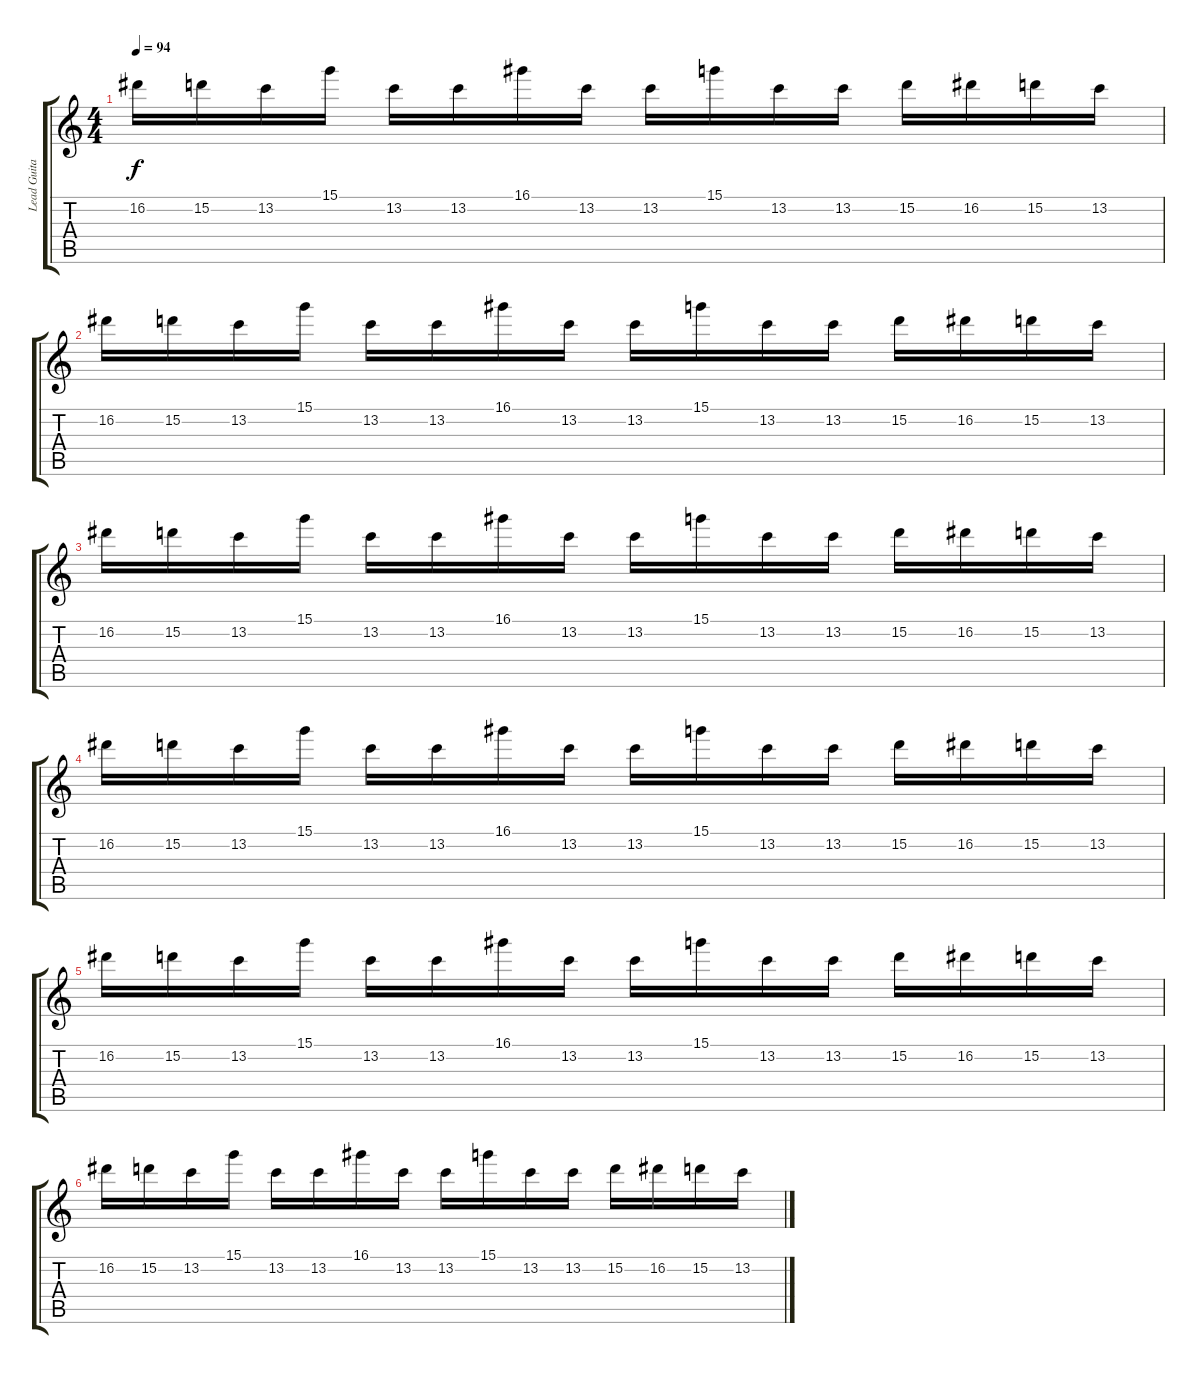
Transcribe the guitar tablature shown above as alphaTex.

\track ("Lead Guitar 2" "Lead Guita") {instrument distortionguitar}
\staff {score tabs}
\tuning (E4 B3 G3 D3 A2 E2) {hide}
\ts (4 4)
\tempo 94
\clef g2
\ks c
16.2.16{dy f} 15.2.16 13.2.16 15.1.16 13.2.16 13.2.16 16.1.16 13.2.16 13.2.16 15.1.16 13.2.16 13.2.16 15.2.16 16.2.16 15.2.16 13.2.16 |
16.2.16 15.2.16 13.2.16 15.1.16 13.2.16 13.2.16 16.1.16 13.2.16 13.2.16 15.1.16 13.2.16 13.2.16 15.2.16 16.2.16 15.2.16 13.2.16 |
16.2.16 15.2.16 13.2.16 15.1.16 13.2.16 13.2.16 16.1.16 13.2.16 13.2.16 15.1.16 13.2.16 13.2.16 15.2.16 16.2.16 15.2.16 13.2.16 |
16.2.16 15.2.16 13.2.16 15.1.16 13.2.16 13.2.16 16.1.16 13.2.16 13.2.16 15.1.16 13.2.16 13.2.16 15.2.16 16.2.16 15.2.16 13.2.16 |
16.2.16 15.2.16 13.2.16 15.1.16 13.2.16 13.2.16 16.1.16 13.2.16 13.2.16 15.1.16 13.2.16 13.2.16 15.2.16 16.2.16 15.2.16 13.2.16 |
16.2.16 15.2.16 13.2.16 15.1.16 13.2.16 13.2.16 16.1.16 13.2.16 13.2.16 15.1.16 13.2.16 13.2.16 15.2.16 16.2.16 15.2.16 13.2.16
